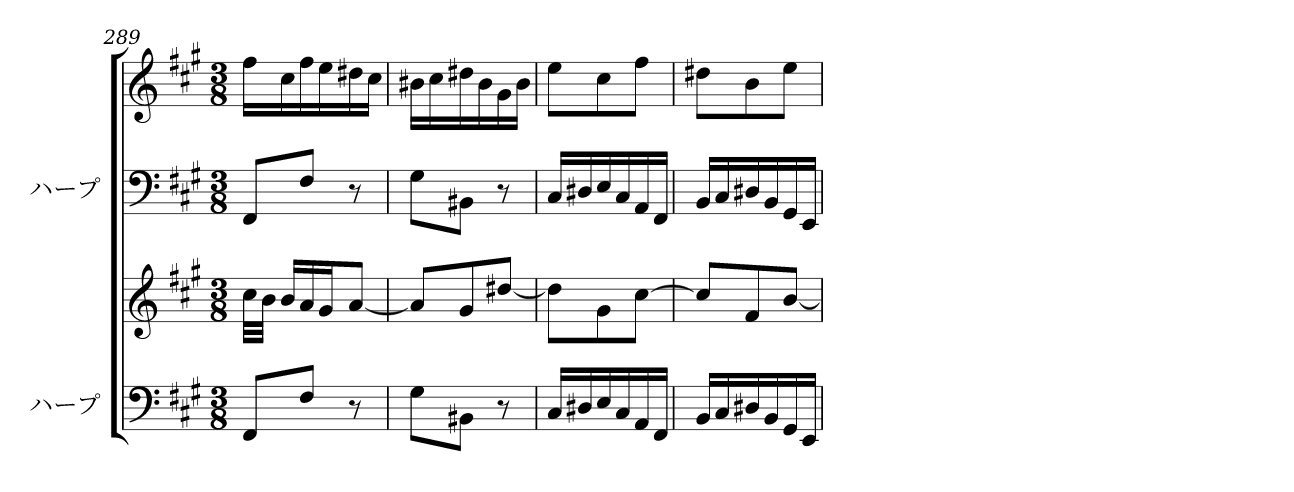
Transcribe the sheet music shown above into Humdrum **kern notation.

**kern	**kern	**kern	**kern
*part2	*part2	*part1	*part1
*staff4	*staff3	*staff2	*staff1
*I"ハープ	*	*I"ハープ	*
*clefF4	*clefG2	*clefF4	*clefG2
*k[f#c#g#]	*k[f#c#g#]	*k[f#c#g#]	*k[f#c#g#]
*M3/8	*M3/8	*M3/8	*M3/8
=289	=289	=289	=289
8FF#/L	32cc#\LLL	8FF#/L	16ff#\LL
.	32b\JJJ	.	.
.	16b/LL	.	16cc#\
8F#/J	16a/	8F#/J	16ff#\
.	16g#/J	.	16ee\
8r	[8a/J	8r	16dd#X\
.	.	.	16cc#\JJ
!!LO:LB:g=z
=290	=290	=290	=290
8G#\L	8a/L]	8G#\L	16b#X\LL
.	.	.	16cc#\
8BB#X\J	8g#/	8BB#X\J	16dd#X\
.	.	.	16b#\
8r	[8dd#X/J	8r	16g#\
.	.	.	16b#\JJ
=291	=291	=291	=291
16C#/LL	8dd#\L]	16C#/LL	8ee\L
16D#X/	.	16D#X/	.
16E/	8g#\	16E/	8cc#\
16C#/	.	16C#/	.
16AA/	[8cc#\J	16AA/	8ff#\J
16FF#/JJ	.	16FF#/JJ	.
=292	=292	=292	=292
16BB/LL	8cc#/L]	16BB/LL	8dd#X\L
16C#/	.	16C#/	.
16D#X/	8f#/	16D#X/	8b\
16BB/	.	16BB/	.
16GG#/	[8b/J	16GG#/	8ee\J
16EE/JJ	.	16EE/JJ	.
=	=	=	=
*-	*-	*-	*-
